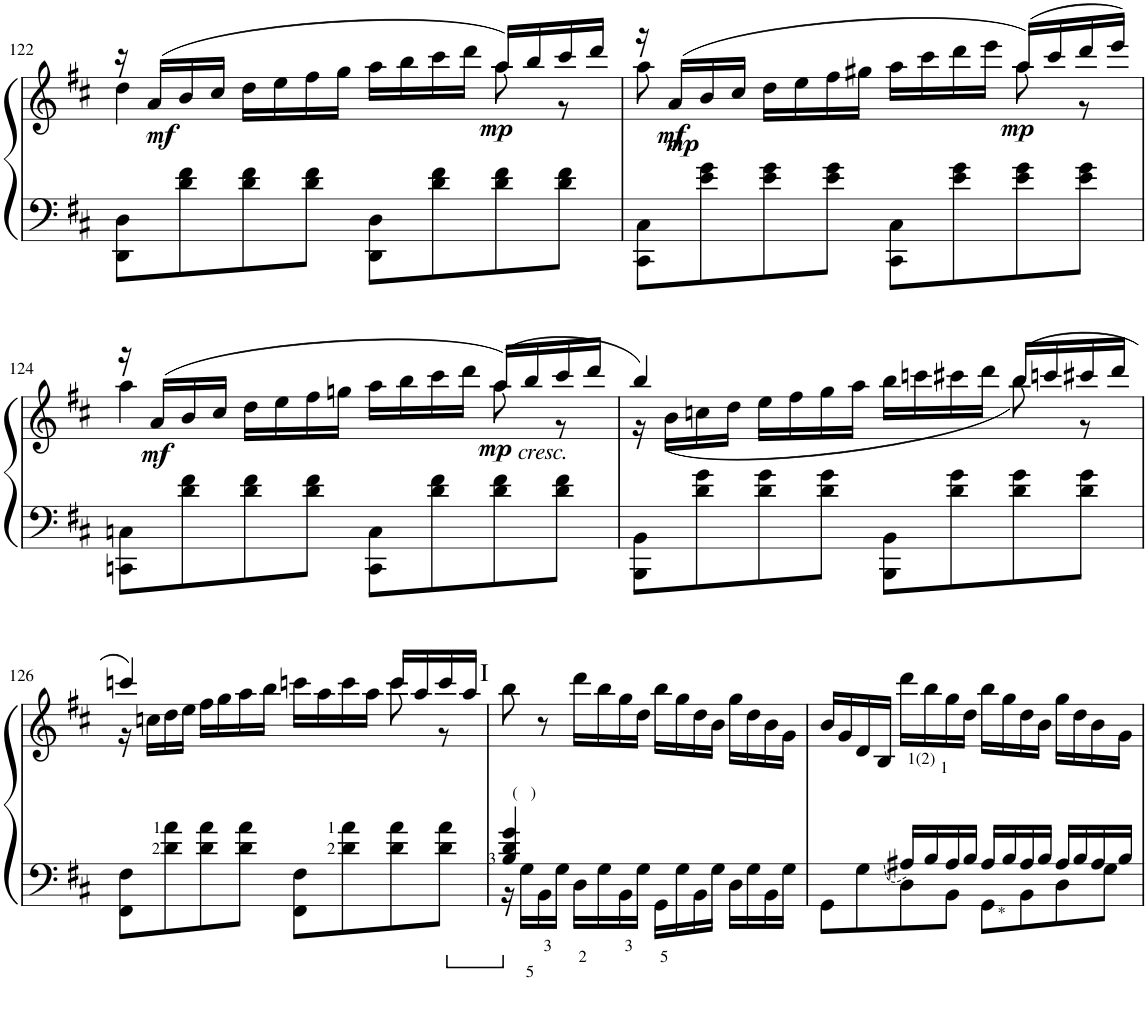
**kern	**kern	**dynam
*part1	*part1	*part1
*staff2	*staff1	*staff1/2
*I"Klavier	*	*
!!LO:PB:g=z
*clefF4	*clefG2	*
*k[f#c#]	*k[f#c#]	*
*M4/4	*M4/4	*
*met(c)	*met(c)	*
=122	=122	=122
*^	*^	*
8DD\ 8D\L	1ryy	16r	4dd\	.
!	!	!	!	!LO:DY:b
.	.	(16a/LL	.	mf
8d\ 8f#\	.	16b/	.	.
.	.	16cc#/JJ	.	.
8d\ 8f#\	.	16dd\LL	4ryy	.
.	.	16ee\	.	.
8d\ 8f#\J	.	16ff#\	.	.
.	.	16gg\JJ	.	.
8DD\ 8D\L	.	16aa\LL	4ryy	.
.	.	16bb\	.	.
8d\ 8f#\	.	16ccc#\	.	.
.	.	16ddd\JJ	.	.
!	!	!	!	!LO:DY:b
8d\ 8f#\	.	16aa/LL)	8aa\	mp
.	.	16bb/	.	.
8d\ 8f#\J	.	16ccc#/	8r	.
.	.	16ddd/JJ	.	.
*v	*v	*	*	*
=123	=123	=123	=123
8CC#\ 8C#\L	16r	8aa\	.
!	!	!	!LO:DY:b
!	!	!	!LO:DY:n=1:b
.	(16a/LL	.	mp mf
8e\ 8g\	16b/	8ryy	.
.	16cc#/JJ	.	.
8e\ 8g\	16dd\LL	4ryy	.
.	16ee\	.	.
8e\ 8g\J	16ff#\	.	.
.	16gg#X\JJ	.	.
8CC#\ 8C#\L	16aa\LL	4ryy	.
.	16ccc#\	.	.
8e\ 8g\	16ddd\	.	.
.	16eee\JJ	.	.
!	!	!	!LO:DY:n=2:b
8e\ 8g\	(16aa/LL)	8aa\	mp
.	16ccc#/	.	.
8e\ 8g\J	16ddd/	8r	.
.	16eee/JJ)	.	.
!!LO:LB:g=z	!!
=124	=124	=124	=124
*^	*	*	*
8CCn\ 8Cn\L	1ryy	16r	4aa\	.
!	!	!	!	!LO:DY:b
.	.	(16a/LL	.	mf
8d\ 8f#\	.	16b/	.	.
.	.	16cc#/JJ	.	.
8d\ 8f#\	.	16dd\LL	4ryy	.
.	.	16ee\	.	.
8d\ 8f#\J	.	16ff#\	.	.
.	.	16ggn\JJ	.	.
8CC\ 8C\L	.	16aa\LL	4ryy	.
.	.	16bb\	.	.
8d\ 8f#\	.	16ccc#\	.	.
.	.	16ddd\JJ	.	.
!	!	!LO:TX:b:i:t=cresc.	!	!
!	!	!	!	!LO:DY:b
8d\ 8f#\	.	(16aa/LL)	8aa\	mp
.	.	16bb/	.	.
8d\ 8f#\J	.	16ccc#/	8r	.
.	.	16ddd/JJ	.	.
*v	*v	*	*	*
=125	=125	=125	=125
8BBB\ 8BB\L	4bb/)	16r	.
.	.	(16b\LL	.
8d\ 8g\	.	16ccn\	.
.	.	16dd\JJ	.
8d\ 8g\	4ryy	16ee\LL	.
.	.	16ff#\	.
8d\ 8g\J	.	16gg\	.
.	.	16aa\JJ	.
8BBB\ 8BB\L	4ryy	16bb\LL	.
.	.	16cccn\	.
8d\ 8g\	.	16ccc#X\	.
.	.	16ddd\JJ	.
8d\ 8g\	(16bb/LL	8bb\)	.
.	16cccn/	.	.
8d\ 8g\J	16ccc#X/	8r	.
.	16ddd/JJ	.	.
!!LO:LB:g=z	!!
=126	=126	=126	=126
8FF#\ 8F#\L	4cccn/)	16r	.
.	.	16ccn\LL	.
8d\ 8a\	.	16dd\	.
.	.	16ee\JJ	.
8d\ 8a\	4ryy	16ff#\LL	.
.	.	16gg\	.
8d\ 8a\J	.	16aa\	.
.	.	16bb\JJ	.
8FF#\ 8F#\L	4ryy	16cccn\LL	.
.	.	16aa\	.
8d\ 8a\	.	16ccc\	.
.	.	16aa\JJ	.
8d\ 8a\	16ccc/LL	8ccc\	.
.	16aa/	.	.
8d\ 8a\J	16ccc/	8r	.
.	16aa/JJ	.	.
*	*v	*v	*
=127	=127	=127
*^	*	*
!	!	!LO:TX:a:t=I	!
4B/ 4d/ 4g/	16r	8bb\	.
!	!LO:TX:a:t=(   )	!	!
.	16G<\LL	.	.
.	16BB<\	8r	.
.	16G\JJ	.	.
4ryy	16D<\LL	16ddd\LL	.
.	16G\	16bb\	.
.	16BB<\	16gg\	.
.	16G\JJ	16dd\JJ	.
4ryy	16GG<\LL	16bb\LL	.
.	16G\	16gg\	.
.	16BB\	16dd\	.
.	16G\JJ	16b\JJ	.
4ryy	16D\LL	16gg\LL	.
.	16G\	16dd\	.
.	16BB\	16b\	.
.	16G\JJ	16g\JJ	.
=128	=128	=128	=128
*	*	*^	*
4ryy	8GG\L	16b/LL	1ryy	.
.	.	16g/	.	.
.	8G\	16d/	.	.
.	.	(16B/JJ	.	.
16A#X/LL)	8D\	16ddd\LL	.	.
16B/	.	16bb\	.	.
16A#/	8BB\J	16gg\	.	.
16B/JJ	.	16dd\JJ	.	.
16A#/LL	8GG\L	16bb\LL	.	.
16B/	.	16gg\	.	.
16A#/	8BB\	16dd\	.	.
16B/JJ	.	16b\JJ	.	.
16A#/LL	8D\	16gg\LL	.	.
16B/	.	16dd\	.	.
16A#/	8G\J	16b\	.	.
16B/JJ	.	16g\JJ	.	.
*v	*v	*	*	*
*	*v	*v	*
=	=	=
*-	*-	*-
